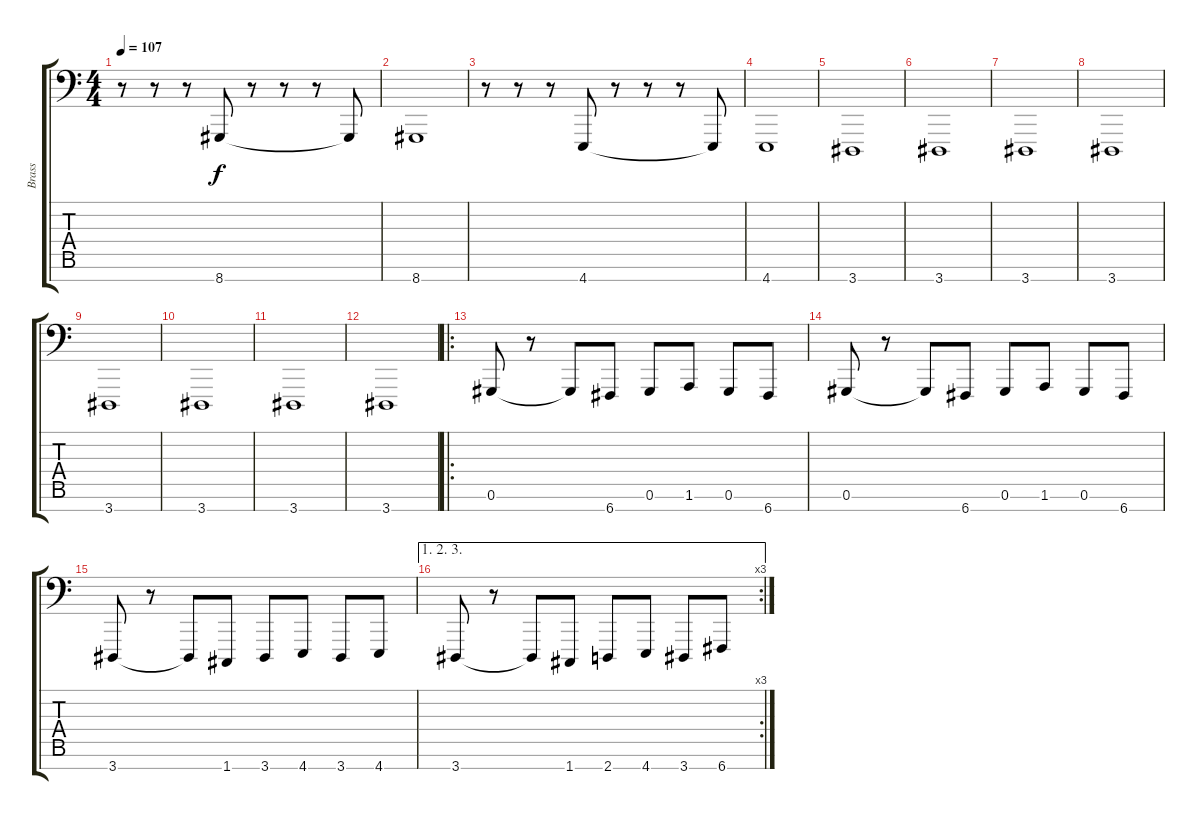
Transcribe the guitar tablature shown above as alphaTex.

\track ("Brass" "Brass") {instrument lead2sawtooth}
\staff {score tabs}
\tuning (Ab3 Eb3 B2 Gb2 Db2 Ab1 C1) {hide}
\ts (4 4)
\tempo 107
\clef f4
\ks c
r.8{dy f} r.8 r.8 8.7.8 r.8 r.8 r.8 8.7{t}.8 |
8.7.1 |
r.8 r.8 r.8 4.7.8 r.8 r.8 r.8 4.7{t}.8 |
4.7.1 |
3.7.1 |
3.7.1 |
3.7.1 |
3.7.1 |
3.7.1 |
3.7.1 |
3.7.1 |
3.7.1 |
\ro
0.6.8 r.8 0.6{t}.8 6.7.8 0.6.8 1.6.8 0.6.8 6.7.8 |
0.6.8 r.8 0.6{t}.8 6.7.8 0.6.8 1.6.8 0.6.8 6.7.8 |
3.7.8 r.8 3.7{t}.8 1.7.8 3.7.8 4.7.8 3.7.8 4.7.8 |
\ae (1 2 3)
\rc 3
3.7.8 r.8 3.7{t}.8 1.7.8 2.7.8 4.7.8 3.7.8 6.7.8
